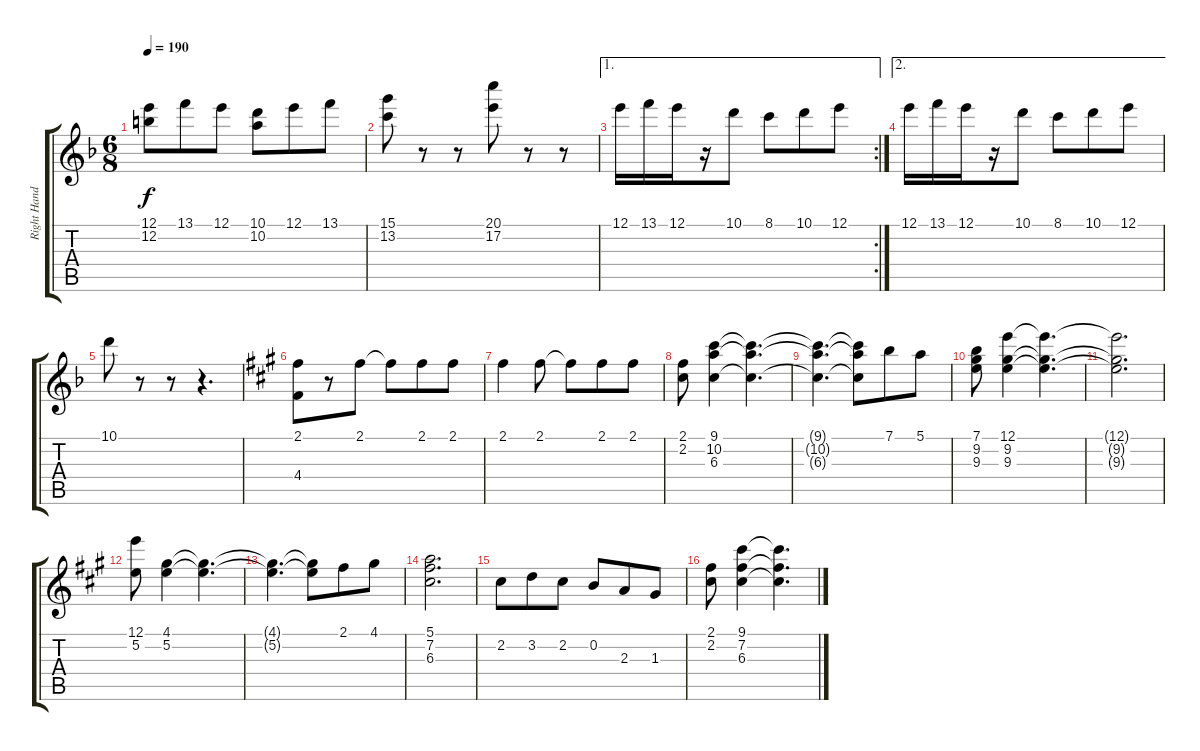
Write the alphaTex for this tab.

\track ("Right Hand" "Right Hand") {instrument acousticguitarsteel}
\staff {score tabs}
\tuning (E4 B3 G3 D3 A2 E2) {hide}
\ts (6 8)
\tempo 190
\clef g2
\ks f
(12.1 12.2).8{dy f} 13.1.8 12.1.8 (10.1 10.2).8 12.1.8 13.1.8 |
(15.1 13.2).8 r.8 r.8 (20.1 17.2).8 r.8 r.8 |
\ae 1
\rc 2
12.1.16 13.1.16 12.1.16 r.16 10.1.8 8.1.8 10.1.8 12.1.8 |
\ae 2
12.1.16 13.1.16 12.1.16 r.16 10.1.8 8.1.8 10.1.8 12.1.8 |
10.1.8 r.8 r.8 r.4{d} |
\ks a
(2.1 4.4).8 r.8 2.1.8 2.1{t}.8 2.1.8 2.1.8 |
2.1.4 2.1.8 2.1{t}.8 2.1.8 2.1.8 |
(2.1 2.2).8 (9.1 10.2 6.3).4 (9.1{t} 10.2{t} 6.3{t}).4{d} |
(9.1{t} 10.2{t} 6.3{t}).4{d} (9.1{t} 10.2{t} 6.3{t}).8 7.1.8 5.1.8 |
(7.1 9.2 9.3).8 (12.1 9.2 9.3).4 (12.1{t} 9.2{t} 9.3{t}).4{d} |
(12.1{t} 9.2{t} 9.3{t}).2{d} |
(12.1 5.2).8 (4.1 5.2).4 (4.1{t} 5.2{t}).4{d} |
(4.1{t} 5.2{t}).4{d} (4.1{t} 5.2{t}).8 2.1.8 4.1.8 |
(5.1 7.2 6.3).2{d} |
2.2.8 3.2.8 2.2.8 0.2.8 2.3.8 1.3.8 |
(2.1 2.2).8 (9.1 7.2 6.3).4 (9.1{t} 7.2{t} 6.3{t}).4{d}
